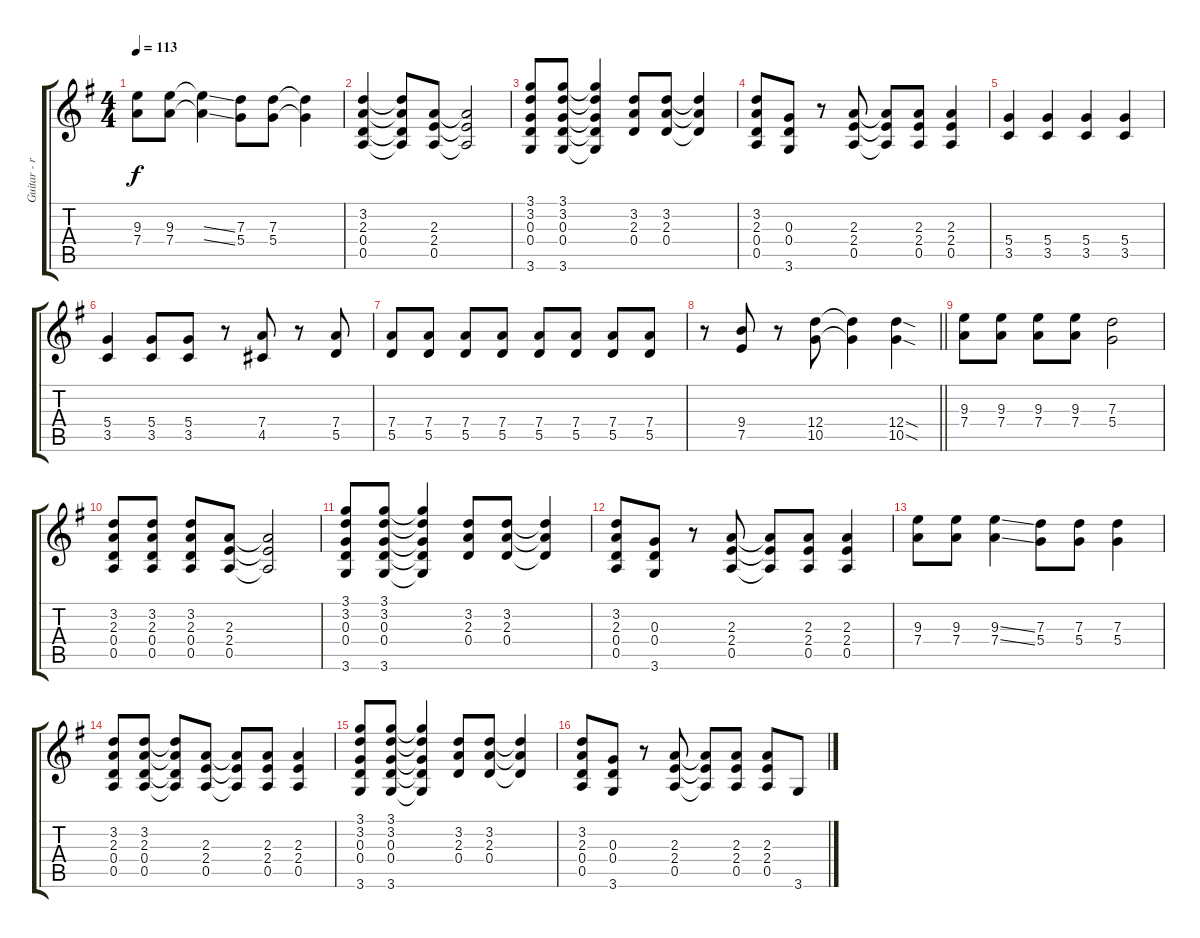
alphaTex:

\track ("Guitar - rhythm - left" "Guitar - r") {instrument overdrivenguitar}
\staff {score tabs}
\tuning (E4 B3 G3 D3 A2 E2) {hide}
\ts (4 4)
\tempo 113
\clef g2
\ks g
(9.3 7.4).8{dy f} (9.3 7.4).8 (9.3{ss t} 7.4{ss t}).4 (7.3 5.4).8 (7.3 5.4).8 (7.3{t} 5.4{t}).4 |
(3.2 2.3 0.4 0.5).4 (3.2{t} 2.3{t} 0.4{t} 0.5{t}).8 (2.3 2.4 0.5).8 (2.3{t} 2.4{t} 0.5{t}).2 |
(3.1 3.2 0.3 0.4 3.6).8 (3.1 3.2 0.3 0.4 3.6).8 (3.1{t} 3.2{t} 0.3{t} 0.4{t} 3.6{t}).4 (3.2 2.3 0.4).8 (3.2 2.3 0.4).8 (3.2{t} 2.3{t} 0.4{t}).4 |
(3.2 2.3 0.4 0.5).8 (0.3 0.4 3.6).8 r.8 (2.3 2.4 0.5).8 (2.3{t} 2.4{t} 0.5{t}).8 (2.3 2.4 0.5).8 (2.3 2.4 0.5).4 |
(5.4 3.5).4 (5.4 3.5).4 (5.4 3.5).4 (5.4 3.5).4 |
(5.4 3.5).4 (5.4 3.5).8 (5.4 3.5).8 r.8 (7.4 4.5).8 r.8 (7.4 5.5).8 |
(7.4 5.5).8 (7.4 5.5).8 (7.4 5.5).8 (7.4 5.5).8 (7.4 5.5).8 (7.4 5.5).8 (7.4 5.5).8 (7.4 5.5).8 |
\barLineRight lightlight
r.8 (9.4 7.5).8 r.8 (12.4 10.5).8 (12.4{t} 10.5{t}).4 (12.4{sod} 10.5{sod}).4 |
(9.3 7.4).8 (9.3 7.4).8 (9.3 7.4).8 (9.3 7.4).8 (7.3 5.4).2 |
(3.2 2.3 0.4 0.5).8 (3.2 2.3 0.4 0.5).8 (3.2 2.3 0.4 0.5).8 (2.3 2.4 0.5).8 (2.3{t} 2.4{t} 0.5{t}).2 |
(3.1 3.2 0.3 0.4 3.6).8 (3.1 3.2 0.3 0.4 3.6).8 (3.1{t} 3.2{t} 0.3{t} 0.4{t} 3.6{t}).4 (3.2 2.3 0.4).8 (3.2 2.3 0.4).8 (3.2{t} 2.3{t} 0.4{t}).4 |
(3.2 2.3 0.4 0.5).8 (0.3 0.4 3.6).8 r.8 (2.3 2.4 0.5).8 (2.3{t} 2.4{t} 0.5{t}).8 (2.3 2.4 0.5).8 (2.3 2.4 0.5).4 |
(9.3 7.4).8 (9.3 7.4).8 (9.3{ss} 7.4{ss}).4 (7.3 5.4).8 (7.3 5.4).8 (7.3 5.4).4 |
(3.2 2.3 0.4 0.5).8 (3.2 2.3 0.4 0.5).8 (3.2{t} 2.3{t} 0.4{t} 0.5{t}).8 (2.3 2.4 0.5).8 (2.3{t} 2.4{t} 0.5{t}).8 (2.3 2.4 0.5).8 (2.3 2.4 0.5).4 |
(3.1 3.2 0.3 0.4 3.6).8 (3.1 3.2 0.3 0.4 3.6).8 (3.1{t} 3.2{t} 0.3{t} 0.4{t} 3.6{t}).4 (3.2 2.3 0.4).8 (3.2 2.3 0.4).8 (3.2{t} 2.3{t} 0.4{t}).4 |
(3.2 2.3 0.4 0.5).8 (0.3 0.4 3.6).8 r.8 (2.3 2.4 0.5).8 (2.3{t} 2.4{t} 0.5{t}).8 (2.3 2.4 0.5).8 (2.3 2.4 0.5).8 3.6.8
